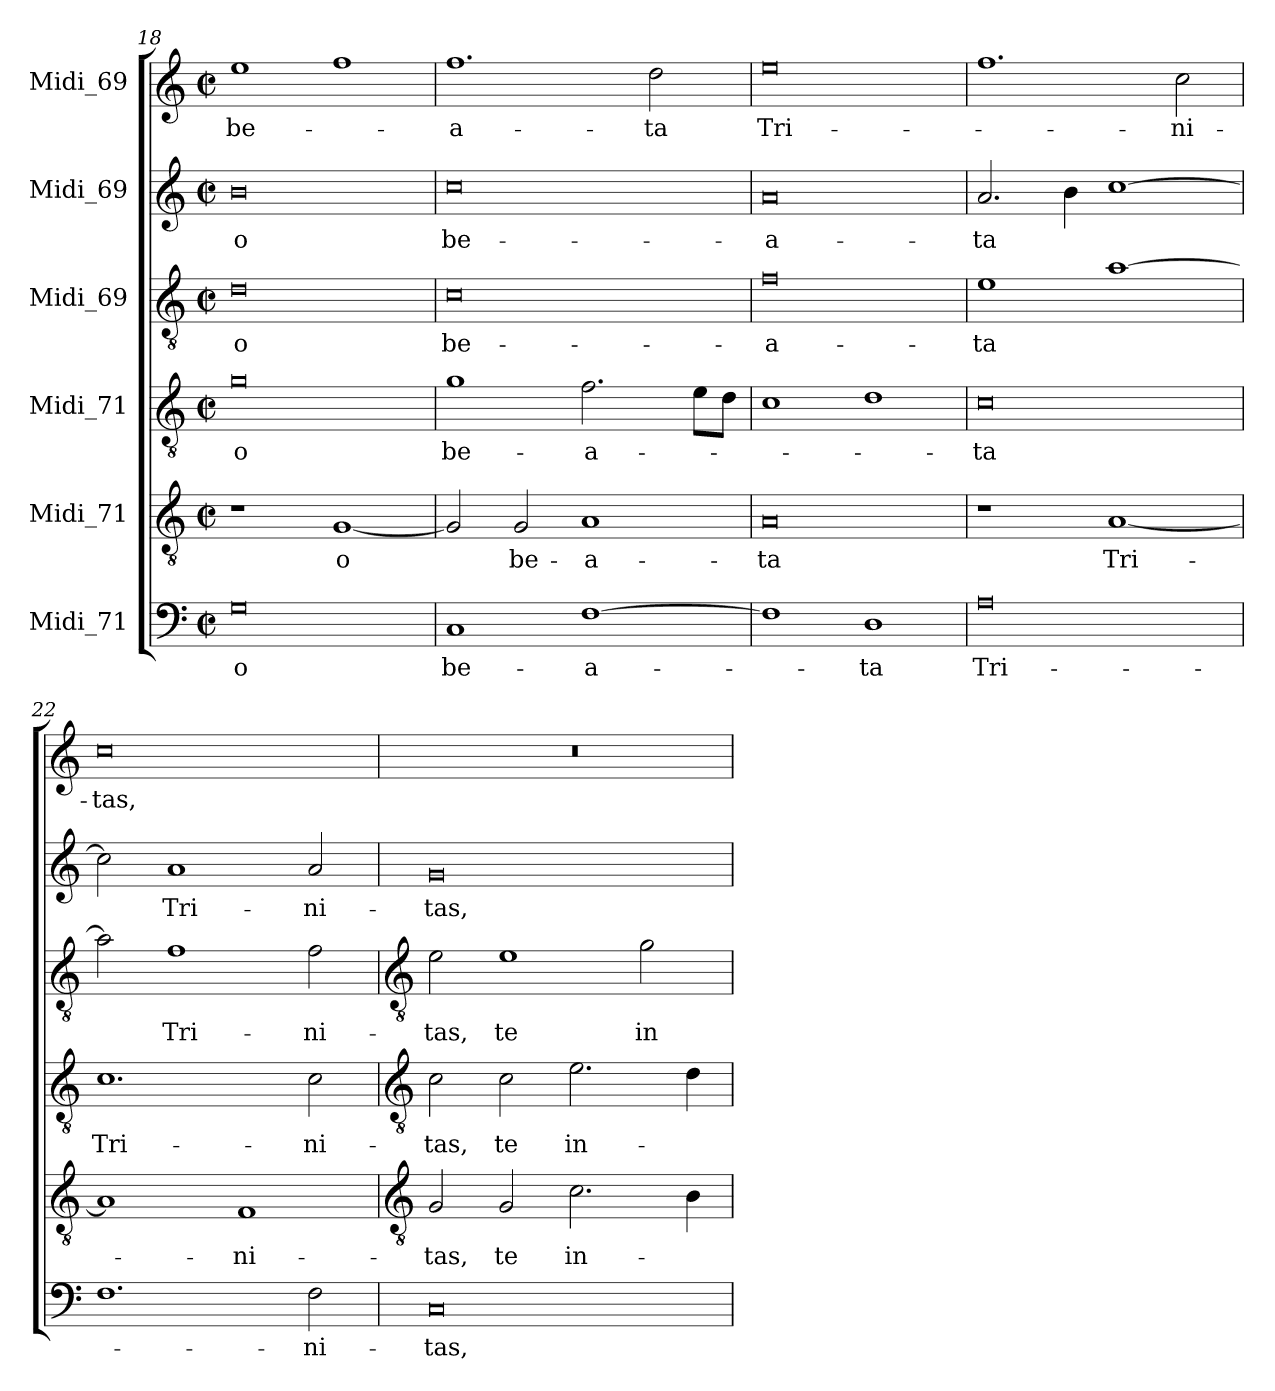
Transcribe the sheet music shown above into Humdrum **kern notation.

**kern	**text	**kern	**text	**kern	**text	**kern	**text	**kern	**text	**kern	**text
*part6	*part6	*part5	*part5	*part4	*part4	*part3	*part3	*part2	*part2	*part1	*part1
*staff6	*staff6	*staff5	*staff5	*staff4	*staff4	*staff3	*staff3	*staff2	*staff2	*staff1	*staff1
*I"Midi_71	*	*I"Midi_71	*	*I"Midi_71	*	*I"Midi_69	*	*I"Midi_69	*	*I"Midi_69	*
*clefF4	*	*clefGv2	*	*clefGv2	*	*clefGv2	*	*clefG2	*	*clefG2	*
*k[]	*	*k[]	*	*k[]	*	*k[]	*	*k[]	*	*k[]	*
*C:	*	*C:	*	*C:	*	*C:	*	*C:	*	*C:	*
*M4/2	*	*M4/2	*	*M4/2	*	*M4/2	*	*M4/2	*	*M4/2	*
*met(c|)	*	*met(c|)	*	*met(c|)	*	*met(c|)	*	*met(c|)	*	*met(c|)	*
=18	=18	=18	=18	=18	=18	=18	=18	=18	=18	=18	=18
!	!LO:LY:b	!	!	!	!LO:LY:b	!	!LO:LY:b	!	!LO:LY:b	!	!LO:LY:b
0G	o	1r	.	0g	o	0d	o	0b	o	1ee	be-
!	!	!	!LO:LY:b	!	!	!	!	!	!	!	!
.	.	[1G	o	.	.	.	.	.	.	1ff	.
=19	=19	=19	=19	=19	=19	=19	=19	=19	=19	=19	=19
!	!LO:LY:b	!	!	!	!LO:LY:b	!	!LO:LY:b	!	!LO:LY:b	!	!LO:LY:b
1C	be-	2G]	.	1g	be-	0c	be-	0cc	be-	1.ff	-a-
!	!	!	!LO:LY:b	!	!	!	!	!	!	!	!
.	.	2G	be-	.	.	.	.	.	.	.	.
!	!LO:LY:b	!	!LO:LY:b	!	!LO:LY:b	!	!	!	!	!	!
[1F	-a-	1A	-a-	2.f	-a-	.	.	.	.	.	.
!	!	!	!	!	!	!	!	!	!	!	!LO:LY:b
.	.	.	.	.	.	.	.	.	.	2dd	-ta
.	.	.	.	8eL	.	.	.	.	.	.	.
.	.	.	.	8dJ	.	.	.	.	.	.	.
=20	=20	=20	=20	=20	=20	=20	=20	=20	=20	=20	=20
!	!	!	!LO:LY:b	!	!	!	!LO:LY:b	!	!LO:LY:b	!	!LO:LY:b
1F]	.	0A	-ta	1c	.	0f	-a-	0a	-a-	0ee	Tri-
!	!LO:LY:b	!	!	!	!	!	!	!	!	!	!
1D	-ta	.	.	1d	.	.	.	.	.	.	.
=21	=21	=21	=21	=21	=21	=21	=21	=21	=21	=21	=21
!	!LO:LY:b	!	!	!	!LO:LY:b	!	!LO:LY:b	!	!LO:LY:b	!	!
0A	Tri-	1r	.	0c	-ta	1e	-ta	2.a	-ta	1.ff	.
.	.	.	.	.	.	.	.	4b	.	.	.
!	!	!	!LO:LY:b	!	!	!	!	!	!	!	!
.	.	[1A	Tri-	.	.	[1a	.	[1cc	.	.	.
!	!	!	!	!	!	!	!	!	!	!	!LO:LY:b
.	.	.	.	.	.	.	.	.	.	2cc	-ni-
!!LO:LB:g=z
=22	=22	=22	=22	=22	=22	=22	=22	=22	=22	=22	=22
!	!	!	!	!	!LO:LY:b	!	!	!	!	!	!LO:LY:b
1.F	.	1A]	.	1.c	Tri-	2a]	.	2cc]	.	0cc	-tas,
!	!	!	!	!	!	!	!LO:LY:b	!	!LO:LY:b	!	!
.	.	.	.	.	.	1f	Tri-	1a	Tri-	.	.
!	!	!	!LO:LY:b	!	!	!	!	!	!	!	!
.	.	1F	-ni-	.	.	.	.	.	.	.	.
!	!LO:LY:b	!	!	!	!LO:LY:b	!	!LO:LY:b	!	!LO:LY:b	!	!
2F	-ni-	.	.	2c	-ni-	2f	-ni-	2a	-ni-	.	.
!!LO:LB:g=z
=23	=23	=23	=23	=23	=23	=23	=23	=23	=23	=23	=23
*	*	*clefGv2	*	*clefGv2	*	*clefGv2	*	*	*	*	*
!	!LO:LY:b	!	!LO:LY:b	!	!LO:LY:b	!	!LO:LY:b	!	!LO:LY:b	!	!
0C	-tas,	2G	-tas,	2c	-tas,	2e	-tas,	0g	-tas,	0r	.
!	!	!	!LO:LY:b	!	!LO:LY:b	!	!LO:LY:b	!	!	!	!
.	.	2G	te	2c	te	1e	te	.	.	.	.
!	!	!	!LO:LY:b	!	!LO:LY:b	!	!	!	!	!	!
.	.	2.c	in-	2.e	in-	.	.	.	.	.	.
!	!	!	!	!	!	!	!LO:LY:b	!	!	!	!
.	.	.	.	.	.	2g	in-	.	.	.	.
.	.	4B	.	4d	.	.	.	.	.	.	.
=	=	=	=	=	=	=	=	=	=	=	=
*-	*-	*-	*-	*-	*-	*-	*-	*-	*-	*-	*-
